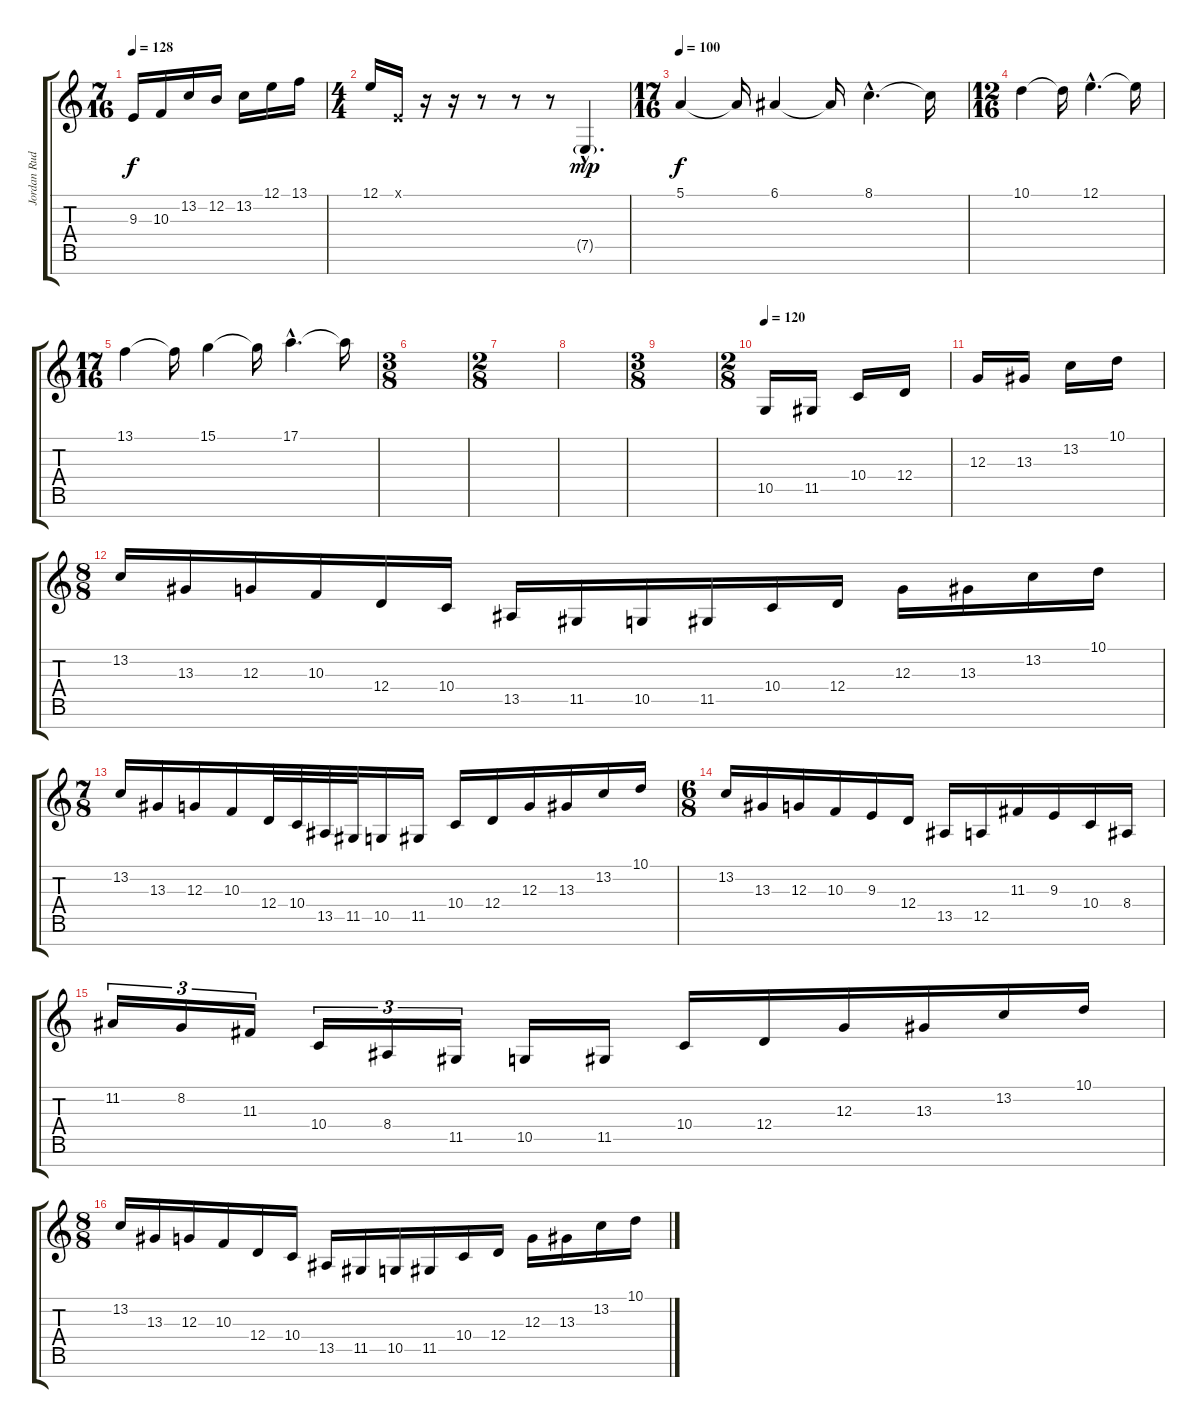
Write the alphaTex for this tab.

\track ("Jordan Rudess" "Jordan Rud") {instrument drawbarorgan}
\staff {score tabs}
\tuning (E4 B3 G3 D3 A2 E2 B1) {hide}
\ts (7 16)
\tempo 128
\clef g2
\ks c
9.3.16{dy f} 10.3.16 13.2.16 12.2.16 13.2.16 12.1.16 13.1.16 |
\ts (4 4)
12.1.16 0.1{x}.16 r.16 r.16 r.8 r.8 r.8 7.5{g hac}.4{d dy mp instrument stringensemble2} |
\ts (17 16)
\tempo 100
5.1.4{dy f} 5.1{t}.16 6.1.4 6.1{t}.16 8.1{hac}.4{d} 8.1{t}.16 |
\ts (12 16)
10.1.4 10.1{t}.16 12.1{hac}.4{d} 12.1{t}.16 |
\ts (17 16)
13.1.4 13.1{t}.16 15.1.4 15.1{t}.16 17.1{hac}.4{d} 17.1{t}.16 |
\ts (3 8)
|
\ts (2 8)
|
|
\ts (3 8)
|
\ts (2 8)
\tempo 120
10.5.16 11.5.16 10.4.16 12.4.16 |
12.3.16 13.3.16 13.2.16 10.1.16 |
\ts (8 8)
13.2.16 13.3.16 12.3.16 10.3.16 12.4.16 10.4.16 13.5.16 11.5.16 10.5.16 11.5.16 10.4.16 12.4.16 12.3.16 13.3.16 13.2.16 10.1.16 |
\ts (7 8)
13.2.16 13.3.16 12.3.16 10.3.16 12.4.32 10.4.32 13.5.32 11.5.32 10.5.16 11.5.16 10.4.16 12.4.16 12.3.16 13.3.16 13.2.16 10.1.16 |
\ts (6 8)
13.2.16 13.3.16 12.3.16 10.3.16 9.3.16 12.4.16 13.5.16 12.5.16 11.3.16 9.3.16 10.4.16 8.4.16 |
11.2.16{tu (3 2)} 8.2.16{tu (3 2)} 11.3.16{tu (3 2)} 10.4.16{tu (3 2)} 8.4.16{tu (3 2)} 11.5.16{tu (3 2)} 10.5.16 11.5.16 10.4.16 12.4.16 12.3.16 13.3.16 13.2.16 10.1.16 |
\ts (8 8)
13.2.16 13.3.16 12.3.16 10.3.16 12.4.16 10.4.16 13.5.16 11.5.16 10.5.16 11.5.16 10.4.16 12.4.16 12.3.16 13.3.16 13.2.16 10.1.16
